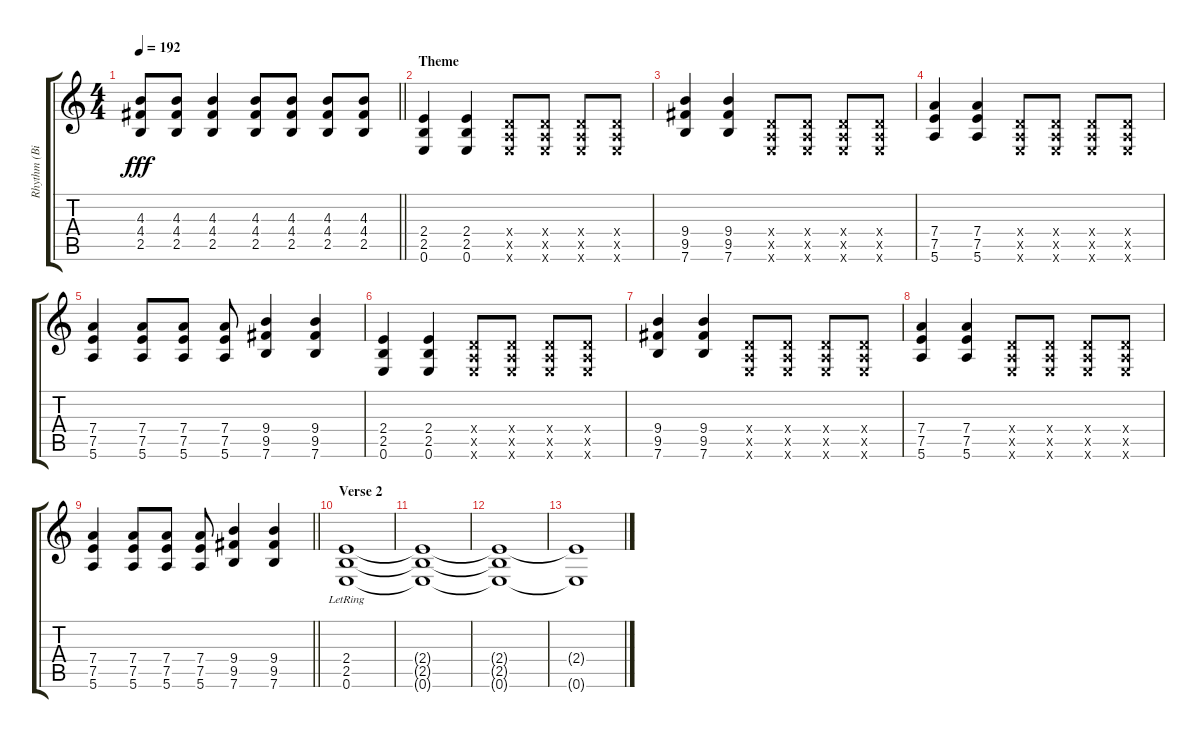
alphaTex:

\track ("Rhythm (Bizzy D)" "Rhythm (Bi") {instrument overdrivenguitar}
\staff {score tabs}
\tuning (E4 B3 G3 D3 A2 E2) {hide}
\ts (4 4)
\tempo 192
\clef g2
\barLineRight lightlight
\ks c
(4.3{t} 4.4{t} 2.5{t}).8{dy fff} (4.3 4.4 2.5).8 (4.3 4.4 2.5).4 (4.3 4.4 2.5).8 (4.3 4.4 2.5).8 (4.3 4.4 2.5).8 (4.3 4.4 2.5).8 |
\section ("" "Theme")
(2.4 2.5 0.6).4 (2.4 2.5 0.6).4 (0.4{x} 0.5{x} 0.6{x}).8 (0.4{x} 0.5{x} 0.6{x}).8 (0.4{x} 0.5{x} 0.6{x}).8 (0.4{x} 0.5{x} 0.6{x}).8 |
(9.4 9.5 7.6).4 (9.4 9.5 7.6).4 (0.4{x} 0.5{x} 0.6{x}).8 (0.4{x} 0.5{x} 0.6{x}).8 (0.4{x} 0.5{x} 0.6{x}).8 (0.4{x} 0.5{x} 0.6{x}).8 |
(7.4 7.5 5.6).4 (7.4 7.5 5.6).4 (0.4{x} 0.5{x} 0.6{x}).8 (0.4{x} 0.5{x} 0.6{x}).8 (0.4{x} 0.5{x} 0.6{x}).8 (0.4{x} 0.5{x} 0.6{x}).8 |
(7.4 7.5 5.6).4 (7.4 7.5 5.6).8 (7.4 7.5 5.6).8 (7.4 7.5 5.6).8 (9.4 9.5 7.6).4 (9.4 9.5 7.6).4 |
(2.4 2.5 0.6).4 (2.4 2.5 0.6).4 (0.4{x} 0.5{x} 0.6{x}).8 (0.4{x} 0.5{x} 0.6{x}).8 (0.4{x} 0.5{x} 0.6{x}).8 (0.4{x} 0.5{x} 0.6{x}).8 |
(9.4 9.5 7.6).4 (9.4 9.5 7.6).4 (0.4{x} 0.5{x} 0.6{x}).8 (0.4{x} 0.5{x} 0.6{x}).8 (0.4{x} 0.5{x} 0.6{x}).8 (0.4{x} 0.5{x} 0.6{x}).8 |
(7.4 7.5 5.6).4 (7.4 7.5 5.6).4 (0.4{x} 0.5{x} 0.6{x}).8 (0.4{x} 0.5{x} 0.6{x}).8 (0.4{x} 0.5{x} 0.6{x}).8 (0.4{x} 0.5{x} 0.6{x}).8 |
\barLineRight lightlight
(7.4 7.5 5.6).4 (7.4 7.5 5.6).8 (7.4 7.5 5.6).8 (7.4 7.5 5.6).8 (9.4 9.5 7.6).4 (9.4 9.5 7.6).4 |
\section ("" "Verse 2")
(2.4{lr} 2.5{lr} 0.6{lr}).1 |
(2.4{t} 2.5{t} 0.6{t}).1 |
(2.4{t} 2.5{t} 0.6{t}).1 |
(2.4{t} 0.6{t}).1
